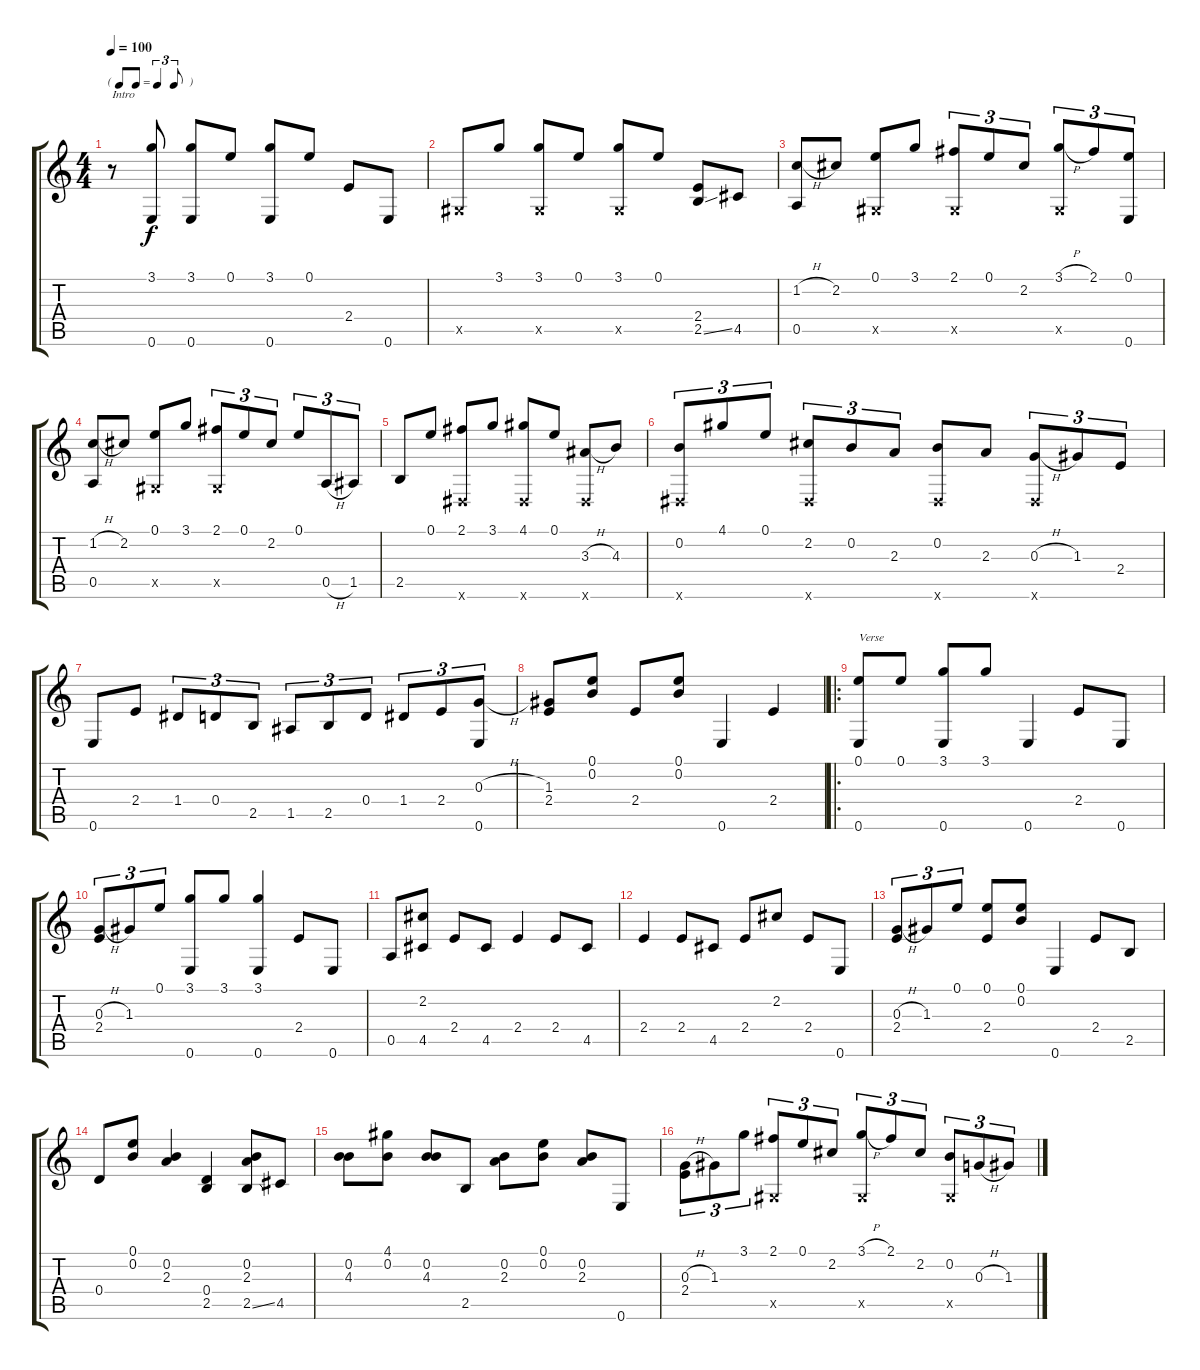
\track "" {instrument acousticguitarsteel}
\staff {score tabs}
\tuning (E4 B3 G3 D3 A2 E2) {hide}
\ts (4 4)
\tf triplet8th
\tempo 100
\clef g2
\ks c
r.8{txt "Intro" dy f instrument acousticguitarsteel} (3.1 0.6).8 (3.1 0.6).8 0.1.8 (3.1 0.6).8 0.1.8 2.4.8 0.6.8 |
-1.5{x}.8 3.1.8 (3.1 -1.5{x}).8 0.1.8 (3.1 -1.5{x}).8 0.1.8 (2.4 2.5{ss}).8 4.5.8 |
(1.2{h} 0.5).8 2.2.8 (0.1 -1.5{x}).8 3.1.8 (2.1 -1.5{x}).8{tu (3 2)} 0.1.8{tu (3 2)} 2.2.8{tu (3 2)} (3.1{h} -1.5{x}).8{tu (3 2)} 2.1.8{tu (3 2)} (0.1 0.6).8{tu (3 2)} |
(1.2{h} 0.5).8 2.2.8 (0.1 -1.5{x}).8 3.1.8 (2.1 -1.5{x}).8{tu (3 2)} 0.1.8{tu (3 2)} 2.2.8{tu (3 2)} 0.1.8{tu (3 2)} 0.5{h}.8{tu (3 2)} 1.5.8{tu (3 2)} |
2.5.8 0.1.8 (2.1 -1.6{x}).8 3.1.8 (4.1 -1.6{x}).8 0.1.8 (3.3{h} -1.6{x}).8 4.3.8 |
(0.2 -1.6{x}).8{tu (3 2)} 4.1.8{tu (3 2)} 0.1.8{tu (3 2)} (2.2 -1.6{x}).8{tu (3 2)} 0.2.8{tu (3 2)} 2.3.8{tu (3 2)} (0.2 -1.6{x}).8 2.3.8 (0.3{h} -1.6{x}).8{tu (3 2)} 1.3.8{tu (3 2)} 2.4.8{tu (3 2)} |
0.6.8 2.4.8 1.4.8{tu (3 2)} 0.4.8{tu (3 2)} 2.5.8{tu (3 2)} 1.5.8{tu (3 2)} 2.5.8{tu (3 2)} 0.4.8{tu (3 2)} 1.4.8{tu (3 2)} 2.4.8{tu (3 2)} (0.3{h} 0.6).8{tu (3 2)} |
(1.3 2.4).8 (0.1 0.2).8 2.4.8 (0.1 0.2).8 0.6.4 2.4.4 |
\ro
(0.1 0.6).8{txt "Verse"} 0.1.8 (3.1 0.6).8 3.1.8 0.6.4 2.4.8 0.6.8 |
(0.3{h} 2.4).8{tu (3 2)} 1.3.8{tu (3 2)} 0.1.8{tu (3 2)} (3.1 0.6).8 3.1.8 (3.1 0.6).4 2.4.8 0.6.8 |
0.5.8 (2.2 4.5).8 2.4.8 4.5.8 2.4.4 2.4.8 4.5.8 |
2.4.4 2.4.8 4.5.8 2.4.8 2.2.8 2.4.8 0.6.8 |
(0.3{h} 2.4).8{tu (3 2)} 1.3.8{tu (3 2)} 0.1.8{tu (3 2)} (0.1 2.4).8 (0.1 0.2).8 0.6.4 2.4.8 2.5.8 |
0.4.8 (0.1 0.2).8 (0.2 2.3).4 (0.4 2.5).4 (0.2 2.3 2.5{ss}).8 4.5.8 |
(0.2 4.3).8 (4.1 0.2).8 (0.2 4.3).8 2.5.8 (0.2 2.3).8 (0.1 0.2).8 (0.2 2.3).8 0.6.8 |
(0.3{h} 2.4).8{tu (3 2)} 1.3.8{tu (3 2)} 3.1.8{tu (3 2)} (2.1 -1.5{x}).8{tu (3 2)} 0.1.8{tu (3 2)} 2.2.8{tu (3 2)} (3.1{h} -1.5{x}).8{tu (3 2)} 2.1.8{tu (3 2)} 2.2.8{tu (3 2)} (0.2 -1.5{x}).8{tu (3 2)} 0.3{h}.8{tu (3 2)} 1.3.8{tu (3 2)}
